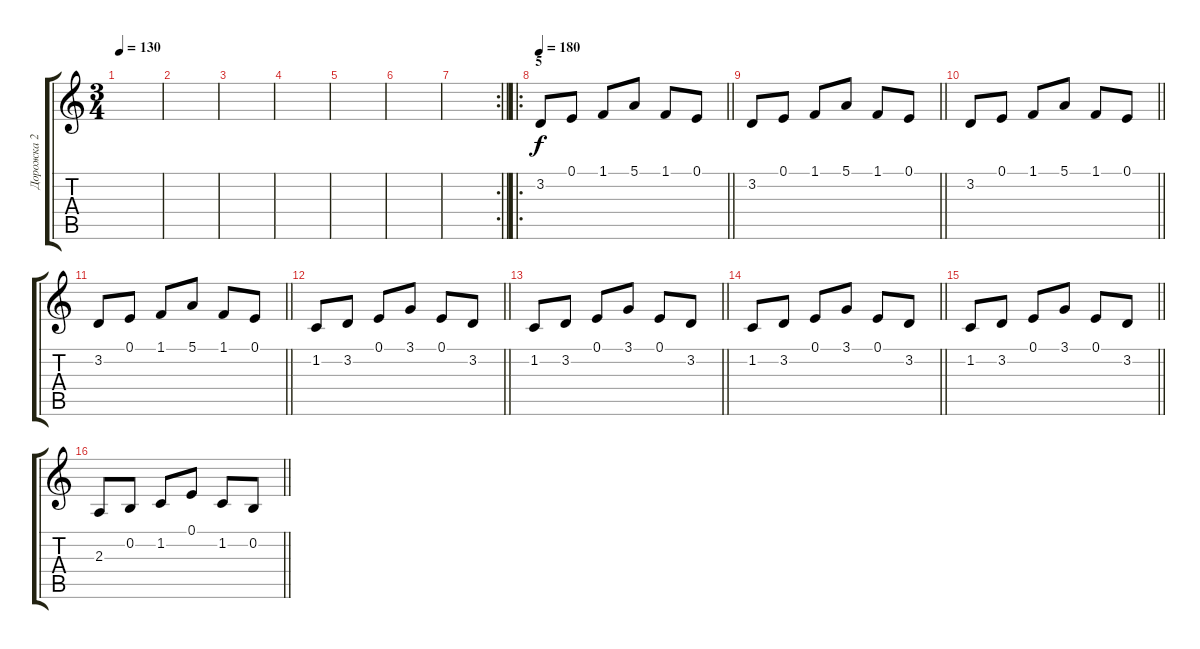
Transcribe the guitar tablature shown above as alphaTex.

\track ("Дорожка 2" "Дорожка 2") {instrument brightacousticpiano}
\staff {score tabs}
\tuning (E4 B3 G3 D3 A2 E2) {hide}
\ts (3 4)
\tempo 130
\clef g2
\ks c
|
|
|
|
|
|
\rc 2
\barLineRight lightlight
|
\ro
\section ("" "5")
\tempo 180
\barLineRight lightlight
3.2.8 0.1.8 1.1.8 5.1.8 1.1.8 0.1.8 |
\barLineRight lightlight
3.2.8 0.1.8 1.1.8 5.1.8 1.1.8 0.1.8 |
\barLineRight lightlight
3.2.8 0.1.8 1.1.8 5.1.8 1.1.8 0.1.8 |
\barLineRight lightlight
3.2.8 0.1.8 1.1.8 5.1.8 1.1.8 0.1.8 |
\barLineRight lightlight
1.2.8 3.2.8 0.1.8 3.1.8 0.1.8 3.2.8 |
\barLineRight lightlight
1.2.8 3.2.8 0.1.8 3.1.8 0.1.8 3.2.8 |
\barLineRight lightlight
1.2.8 3.2.8 0.1.8 3.1.8 0.1.8 3.2.8 |
\barLineRight lightlight
1.2.8 3.2.8 0.1.8 3.1.8 0.1.8 3.2.8 |
\barLineRight lightlight
2.3.8 0.2.8 1.2.8 0.1.8 1.2.8 0.2.8
